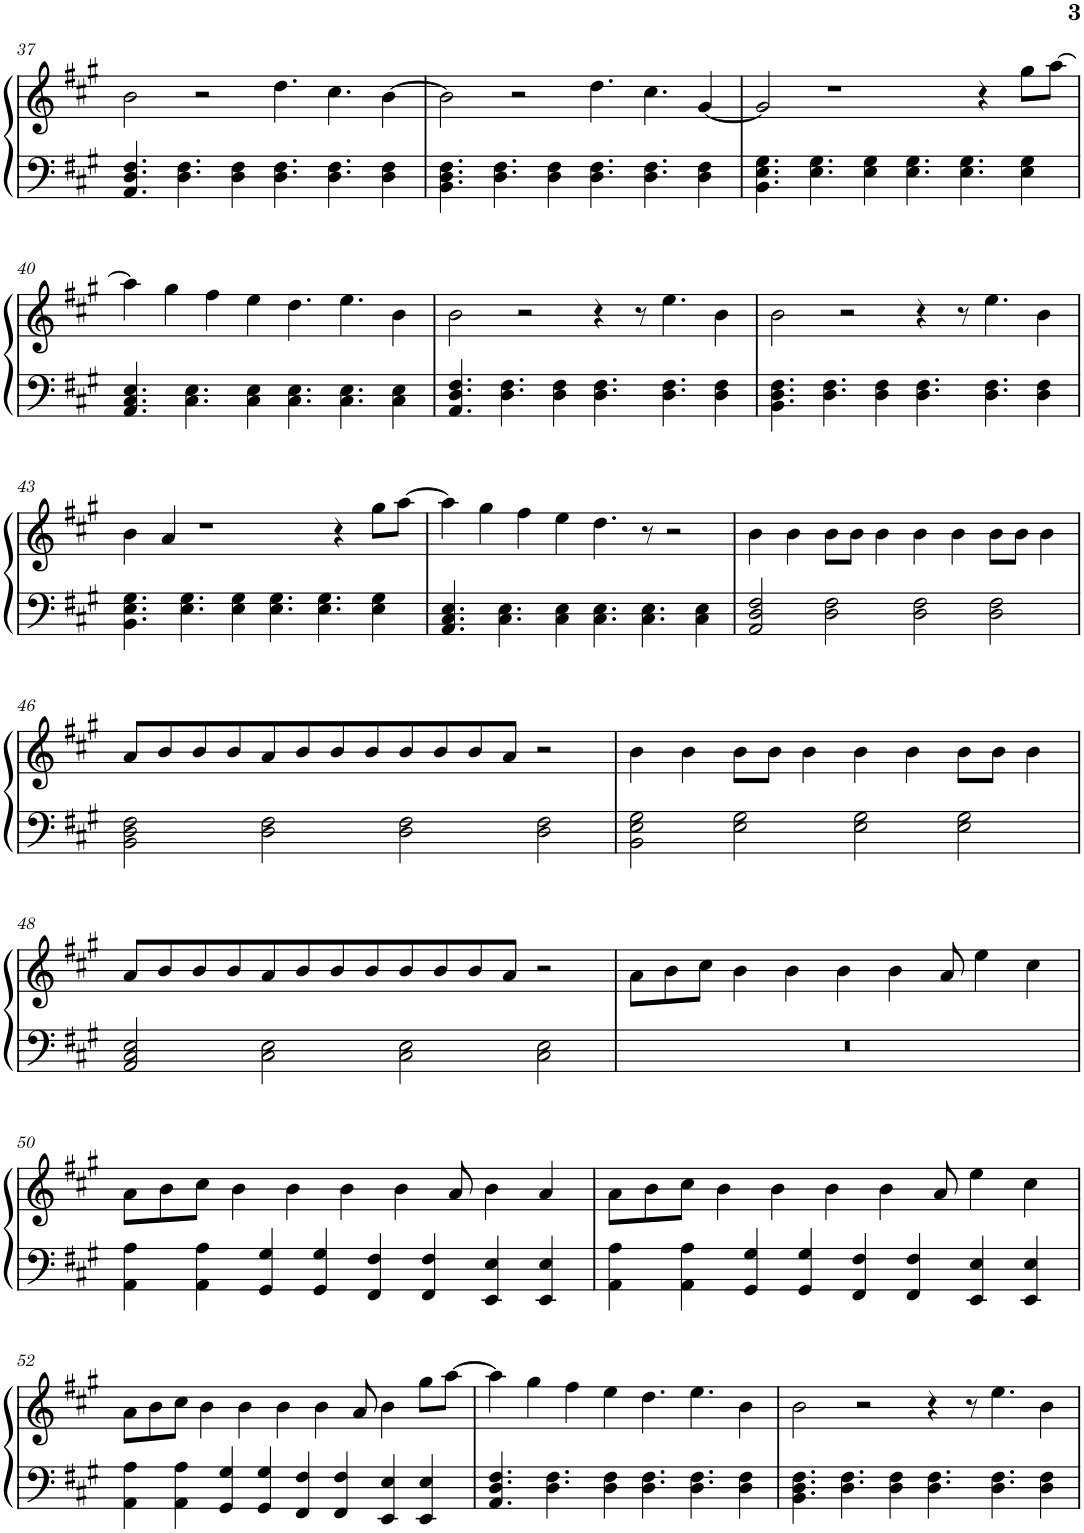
**kern	**kern
*part1	*part1
*staff2	*staff1
*I"Piano	*
*I'Pno.	*
!!LO:PB:g=z
*clefF4	*clefG2
*k[f#c#g#]	*k[f#c#g#]
*M8/4	*M8/4
=37	=37
4.AA/ 4.D/ 4.F#/	2b\
4.D\ 4.F#\	.
.	2r
4D\ 4F#\	.
4.D\ 4.F#\	4.dd\
4.D\ 4.F#\	4.cc#\
4D\ 4F#\	[4b\
=38	=38
4.BB\ 4.D\ 4.F#\	2b\]
4.D\ 4.F#\	.
.	2r
4D\ 4F#\	.
4.D\ 4.F#\	4.dd\
4.D\ 4.F#\	4.cc#\
4D\ 4F#\	[4g#/
=39	=39
4.BB\ 4.E\ 4.G#\	2g#/]
4.E\ 4.G#\	.
.	1r
4E\ 4G#\	.
4.E\ 4.G#\	.
4.E\ 4.G#\	.
.	4r
4E\ 4G#\	8gg#\L
.	[8aa\J
!!LO:LB:g=z
=40	=40
4.AA/ 4.C#/ 4.E/	4aa\]
.	4gg#\
4.C#\ 4.E\	.
.	4ff#\
4C#\ 4E\	4ee\
4.C#\ 4.E\	4.dd\
4.C#\ 4.E\	4.ee\
4C#\ 4E\	4b\
=41	=41
4.AA/ 4.D/ 4.F#/	2b\
4.D\ 4.F#\	.
.	2r
4D\ 4F#\	.
4.D\ 4.F#\	4r
.	8r
4.D\ 4.F#\	4.ee\
4D\ 4F#\	4b\
=42	=42
4.BB\ 4.D\ 4.F#\	2b\
4.D\ 4.F#\	.
.	2r
4D\ 4F#\	.
4.D\ 4.F#\	4r
.	8r
4.D\ 4.F#\	4.ee\
4D\ 4F#\	4b\
!!LO:LB:g=z
=43	=43
4.BB\ 4.E\ 4.G#\	4b\
.	4a/
4.E\ 4.G#\	.
.	1r
4E\ 4G#\	.
4.E\ 4.G#\	.
4.E\ 4.G#\	.
.	4r
4E\ 4G#\	8gg#\L
.	[8aa\J
=44	=44
4.AA/ 4.C#/ 4.E/	4aa\]
.	4gg#\
4.C#\ 4.E\	.
.	4ff#\
4C#\ 4E\	4ee\
4.C#\ 4.E\	4.dd\
4.C#\ 4.E\	8r
.	2r
4C#\ 4E\	.
=45	=45
2AA/ 2D/ 2F#/	4b\
.	4b\
2D\ 2F#\	8b\L
.	8b\J
.	4b\
2D\ 2F#\	4b\
.	4b\
2D\ 2F#\	8b\L
.	8b\J
.	4b\
!!LO:LB:g=z
=46	=46
2BB\ 2D\ 2F#\	8a/L
.	8b/
.	8b/
.	8b/
2D\ 2F#\	8a/
.	8b/
.	8b/
.	8b/
2D\ 2F#\	8b/
.	8b/
.	8b/
.	8a/J
2D\ 2F#\	2r
=47	=47
2BB\ 2E\ 2G#\	4b\
.	4b\
2E\ 2G#\	8b\L
.	8b\J
.	4b\
2E\ 2G#\	4b\
.	4b\
2E\ 2G#\	8b\L
.	8b\J
.	4b\
!!LO:LB:g=z
=48	=48
2AA/ 2C#/ 2E/	8a/L
.	8b/
.	8b/
.	8b/
2C#\ 2E\	8a/
.	8b/
.	8b/
.	8b/
2C#\ 2E\	8b/
.	8b/
.	8b/
.	8a/J
2C#\ 2E\	2r
=49	=49
0r	8a\L
.	8b\
.	8cc#\J
.	4b\
.	4b\
.	4b\
.	4b\
.	8a/
.	4ee\
.	4cc#\
!!LO:LB:g=z
=50	=50
4AA\ 4A\	8a\L
.	8b\
4AA\ 4A\	8cc#\J
.	4b\
4GG#/ 4G#/	.
.	4b\
4GG#/ 4G#/	.
.	4b\
4FF#/ 4F#/	.
.	4b\
4FF#/ 4F#/	.
.	8a/
4EE/ 4E/	4b\
4EE/ 4E/	4a/
=51	=51
4AA\ 4A\	8a\L
.	8b\
4AA\ 4A\	8cc#\J
.	4b\
4GG#/ 4G#/	.
.	4b\
4GG#/ 4G#/	.
.	4b\
4FF#/ 4F#/	.
.	4b\
4FF#/ 4F#/	.
.	8a/
4EE/ 4E/	4ee\
4EE/ 4E/	4cc#\
!!LO:LB:g=z
=52	=52
4AA\ 4A\	8a\L
.	8b\
4AA\ 4A\	8cc#\J
.	4b\
4GG#/ 4G#/	.
.	4b\
4GG#/ 4G#/	.
.	4b\
4FF#/ 4F#/	.
.	4b\
4FF#/ 4F#/	.
.	8a/
4EE/ 4E/	4b\
4EE/ 4E/	8gg#\L
.	[8aa\J
=53	=53
4.AA/ 4.D/ 4.F#/	4aa\]
.	4gg#\
4.D\ 4.F#\	.
.	4ff#\
4D\ 4F#\	4ee\
4.D\ 4.F#\	4.dd\
4.D\ 4.F#\	4.ee\
4D\ 4F#\	4b\
=54	=54
4.BB\ 4.D\ 4.F#\	2b\
4.D\ 4.F#\	.
.	2r
4D\ 4F#\	.
4.D\ 4.F#\	4r
.	8r
4.D\ 4.F#\	4.ee\
4D\ 4F#\	4b\
=	=
*-	*-
